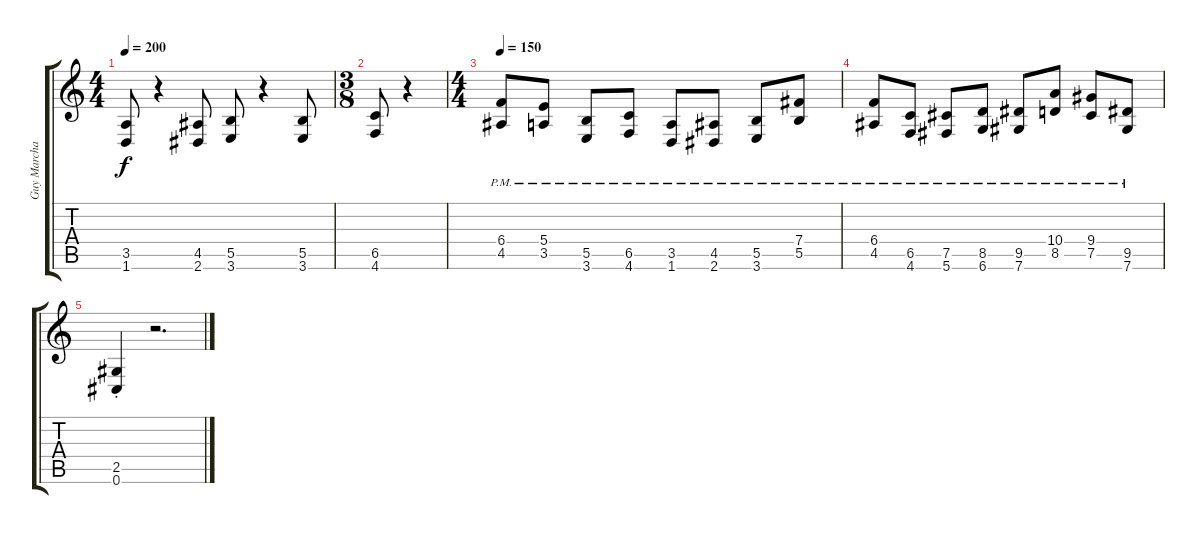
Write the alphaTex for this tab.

\track ("Guy Marchais" "Guy Marcha") {instrument distortionguitar}
\staff {score tabs}
\tuning (Db4 Ab3 E3 B2 Gb2 Db2) {hide}
\ts (4 4)
\tempo 200
\clef g2
\ks c
(3.5 1.6).8{dy f} r.4 (4.5 2.6).8 (5.5 3.6).8 r.4 (5.5 3.6).8 |
\ts (3 8)
(6.5 4.6).8 r.4 |
\ts (4 4)
\tempo 150
(6.4{pm} 4.5{pm}).8 (5.4{pm} 3.5{pm}).8 (5.5{pm} 3.6{pm}).8 (6.5{pm} 4.6{pm}).8 (3.5{pm} 1.6{pm}).8 (4.5{pm} 2.6{pm}).8 (5.5{pm} 3.6{pm}).8 (7.4{pm} 5.5{pm}).8 |
(6.4{pm} 4.5{pm}).8 (6.5{pm} 4.6{pm}).8 (7.5{pm} 5.6{pm}).8 (8.5{pm} 6.6{pm}).8 (9.5{pm} 7.6{pm}).8 (10.4{pm} 8.5{pm}).8 (9.4{pm} 7.5{pm}).8 (9.5{pm} 7.6{pm}).8 |
(2.5{st} 0.6{st}).4 r.2{d}
